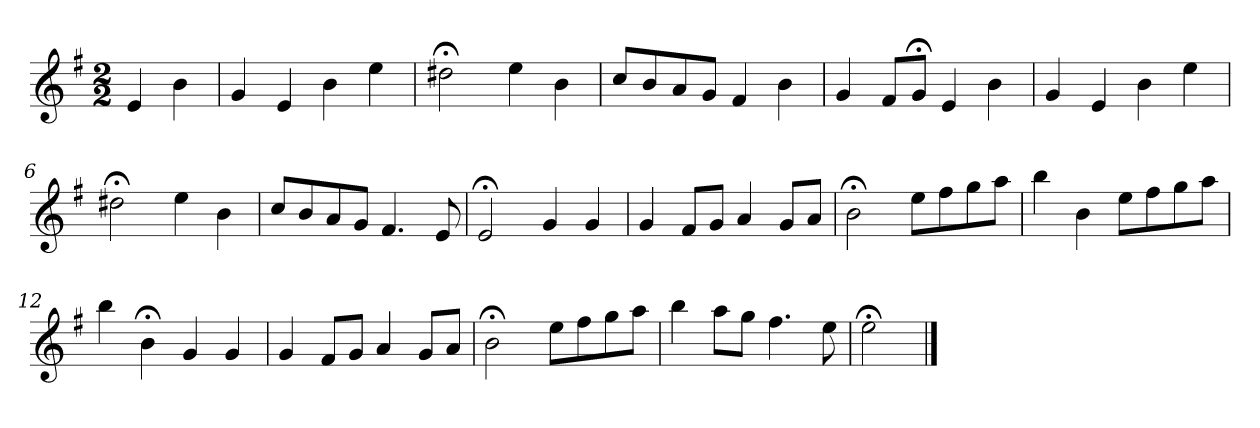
**kern
*part1
*staff1
*k[f#]
*e:
*M2/2
*MM120
=
4e
4b
=1
4g
4e
4b
4ee
=2
2dd#X;<
4ee
4b
=3
8ccL
8b
8a
8gJ
4f#
4b
=4
4g
8f#L
8g;<J
4e
4b
=5
4g
4e
4b
4ee
=6
2dd#X;<
4ee
4b
=7
8ccL
8b
8a
8gJ
4.f#
8e
=8
2e;<
4g
4g
=9
4g
8f#L
8gJ
4a
8gL
8aJ
=10
2b;<
8eeL
8ff#
8gg
8aaJ
=11
4bb
4b
8eeL
8ff#
8gg
8aaJ
=12
4bb
4b;<
4g
4g
=13
4g
8f#L
8gJ
4a
8gL
8aJ
=14
2b;<
8eeL
8ff#
8gg
8aaJ
=15
4bb
8aaL
8ggJ
4.ff#
8ee
=16
2ee;<
==
*-
